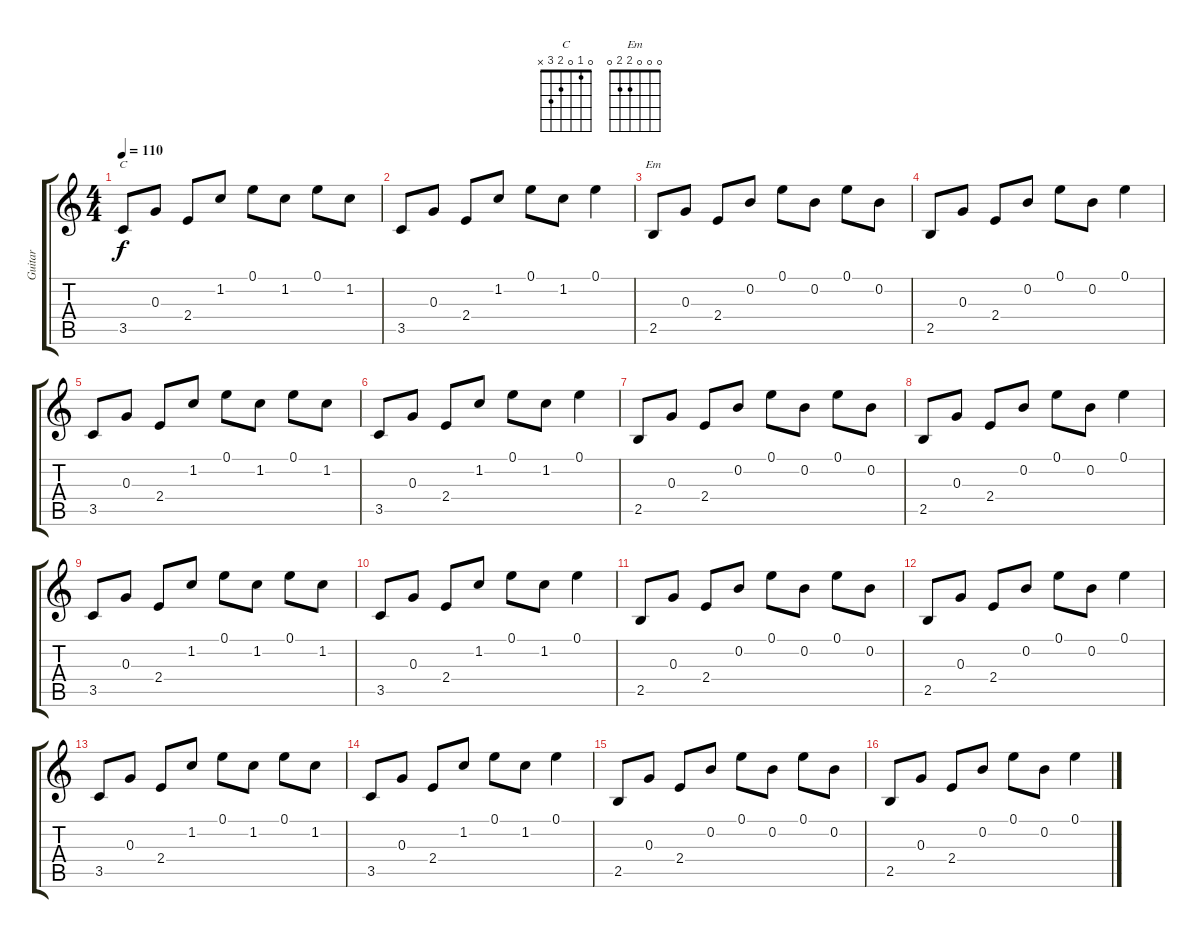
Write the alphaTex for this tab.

\track ("Guitar" "Guitar") {instrument acousticguitarsteel}
\staff {score tabs}
\tuning (E4 B3 G3 D3 A2 E2) {hide}
\chord ("C" 0 1 0 2 3 x)
\chord ("Em" 0 0 0 2 2 0)
\ts (4 4)
\tempo 110
\clef g2
\ks c
3.5.8{ch "C" dy f instrument acousticguitarsteel} 0.3.8 2.4.8 1.2.8 0.1.8 1.2.8 0.1.8 1.2.8 |
3.5.8 0.3.8 2.4.8 1.2.8 0.1.8 1.2.8 0.1.4 |
2.5.8{ch "Em"} 0.3.8 2.4.8 0.2.8 0.1.8 0.2.8 0.1.8 0.2.8 |
2.5.8 0.3.8 2.4.8 0.2.8 0.1.8 0.2.8 0.1.4 |
3.5.8 0.3.8 2.4.8 1.2.8 0.1.8 1.2.8 0.1.8 1.2.8 |
3.5.8 0.3.8 2.4.8 1.2.8 0.1.8 1.2.8 0.1.4 |
2.5.8 0.3.8 2.4.8 0.2.8 0.1.8 0.2.8 0.1.8 0.2.8 |
2.5.8 0.3.8 2.4.8 0.2.8 0.1.8 0.2.8 0.1.4 |
3.5.8 0.3.8 2.4.8 1.2.8 0.1.8 1.2.8 0.1.8 1.2.8 |
3.5.8 0.3.8 2.4.8 1.2.8 0.1.8 1.2.8 0.1.4 |
2.5.8 0.3.8 2.4.8 0.2.8 0.1.8 0.2.8 0.1.8 0.2.8 |
2.5.8 0.3.8 2.4.8 0.2.8 0.1.8 0.2.8 0.1.4 |
3.5.8 0.3.8 2.4.8 1.2.8 0.1.8 1.2.8 0.1.8 1.2.8 |
3.5.8 0.3.8 2.4.8 1.2.8 0.1.8 1.2.8 0.1.4 |
2.5.8 0.3.8 2.4.8 0.2.8 0.1.8 0.2.8 0.1.8 0.2.8 |
2.5.8 0.3.8 2.4.8 0.2.8 0.1.8 0.2.8 0.1.4
